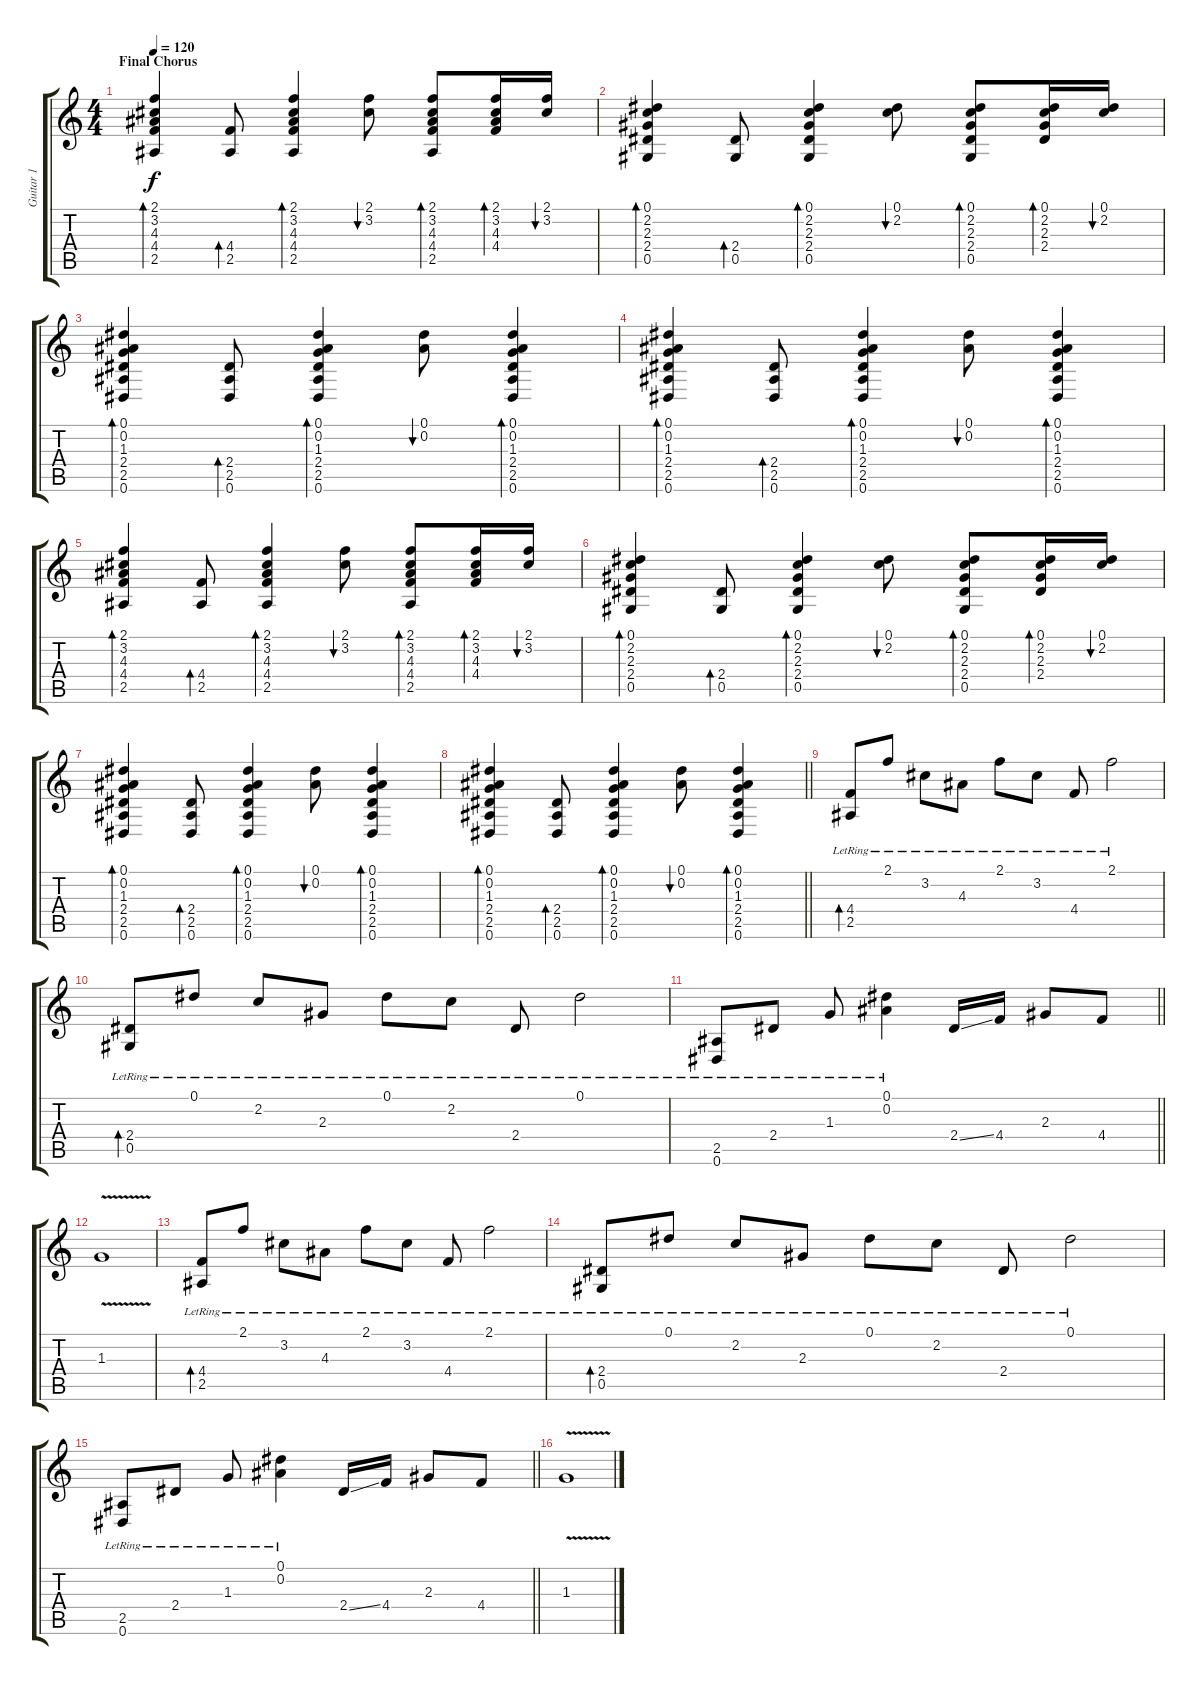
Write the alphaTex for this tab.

\track ("Guitar 1" "Guitar 1") {instrument acousticguitarsteel}
\staff {score tabs}
\tuning (Eb4 Bb3 Gb3 Db3 Ab2 Eb2) {hide}
\ts (4 4)
\section ("" "Final Chorus")
\tempo 120
\clef g2
\ks c
(2.1 3.2 4.3 4.4 2.5).4{bd 60 dy f} (4.4 2.5).8{bd 60} (2.1 3.2 4.3 4.4 2.5).4{bd 60} (2.1 3.2).8{bu 60} (2.1 3.2 4.3 4.4 2.5).8{bd 60} (2.1 3.2 4.3 4.4).16{bd 60} (2.1 3.2).16{bu 60} |
(0.1 2.2 2.3 2.4 0.5).4{bd 60} (2.4 0.5).8{bd 60} (0.1 2.2 2.3 2.4 0.5).4{bd 60} (0.1 2.2).8{bu 60} (0.1 2.2 2.3 2.4 0.5).8{bd 60} (0.1 2.2 2.3 2.4).16{bd 60} (0.1 2.2).16{bu 60} |
(0.1 0.2 1.3 2.4 2.5 0.6).4{bd 60} (2.4 2.5 0.6).8{bd 60} (0.1 0.2 1.3 2.4 2.5 0.6).4{bd 60} (0.1 0.2).8{bu 60} (0.1 0.2 1.3 2.4 2.5 0.6).4{bd 60} |
(0.1 0.2 1.3 2.4 2.5 0.6).4{bd 60} (2.4 2.5 0.6).8{bd 60} (0.1 0.2 1.3 2.4 2.5 0.6).4{bd 60} (0.1 0.2).8{bu 60} (0.1 0.2 1.3 2.4 2.5 0.6).4{bd 60} |
(2.1 3.2 4.3 4.4 2.5).4{bd 60} (4.4 2.5).8{bd 60} (2.1 3.2 4.3 4.4 2.5).4{bd 60} (2.1 3.2).8{bu 60} (2.1 3.2 4.3 4.4 2.5).8{bd 60} (2.1 3.2 4.3 4.4).16{bd 60} (2.1 3.2).16{bu 60} |
(0.1 2.2 2.3 2.4 0.5).4{bd 60} (2.4 0.5).8{bd 60} (0.1 2.2 2.3 2.4 0.5).4{bd 60} (0.1 2.2).8{bu 60} (0.1 2.2 2.3 2.4 0.5).8{bd 60} (0.1 2.2 2.3 2.4).16{bd 60} (0.1 2.2).16{bu 60} |
(0.1 0.2 1.3 2.4 2.5 0.6).4{bd 60} (2.4 2.5 0.6).8{bd 60} (0.1 0.2 1.3 2.4 2.5 0.6).4{bd 60} (0.1 0.2).8{bu 60} (0.1 0.2 1.3 2.4 2.5 0.6).4{bd 60} |
\barLineRight lightlight
(0.1 0.2 1.3 2.4 2.5 0.6).4{bd 60} (2.4 2.5 0.6).8{bd 60} (0.1 0.2 1.3 2.4 2.5 0.6).4{bd 60} (0.1 0.2).8{bu 60} (0.1 0.2 1.3 2.4 2.5 0.6).4{bd 60} |
(4.4{lr} 2.5).8{bd 120} 2.1{lr}.8 3.2{lr}.8 4.3{lr}.8 2.1{lr}.8 3.2{lr}.8 4.4{lr}.8 2.1{lr}.2 |
(2.4{lr} 0.5).8{bd 120} 0.1{lr}.8 2.2{lr}.8 2.3{lr}.8 0.1{lr}.8 2.2{lr}.8 2.4{lr}.8 0.1{lr}.2 |
\barLineRight lightlight
(2.5{lr} 0.6{lr}).8 2.4{lr}.8 1.3{lr}.8 (0.1{lr} 0.2{lr}).4 2.4{ss}.16 4.4.16 2.3.8 4.4.8 |
1.3{v}.1 |
(4.4{lr} 2.5).8{bd 120} 2.1{lr}.8 3.2{lr}.8 4.3{lr}.8 2.1{lr}.8 3.2{lr}.8 4.4{lr}.8 2.1{lr}.2 |
(2.4{lr} 0.5).8{bd 120} 0.1{lr}.8 2.2{lr}.8 2.3{lr}.8 0.1{lr}.8 2.2{lr}.8 2.4{lr}.8 0.1{lr}.2 |
\barLineRight lightlight
(2.5{lr} 0.6{lr}).8 2.4{lr}.8 1.3{lr}.8 (0.1{lr} 0.2{lr}).4 2.4{ss}.16 4.4.16 2.3.8 4.4.8 |
1.3{v}.1
